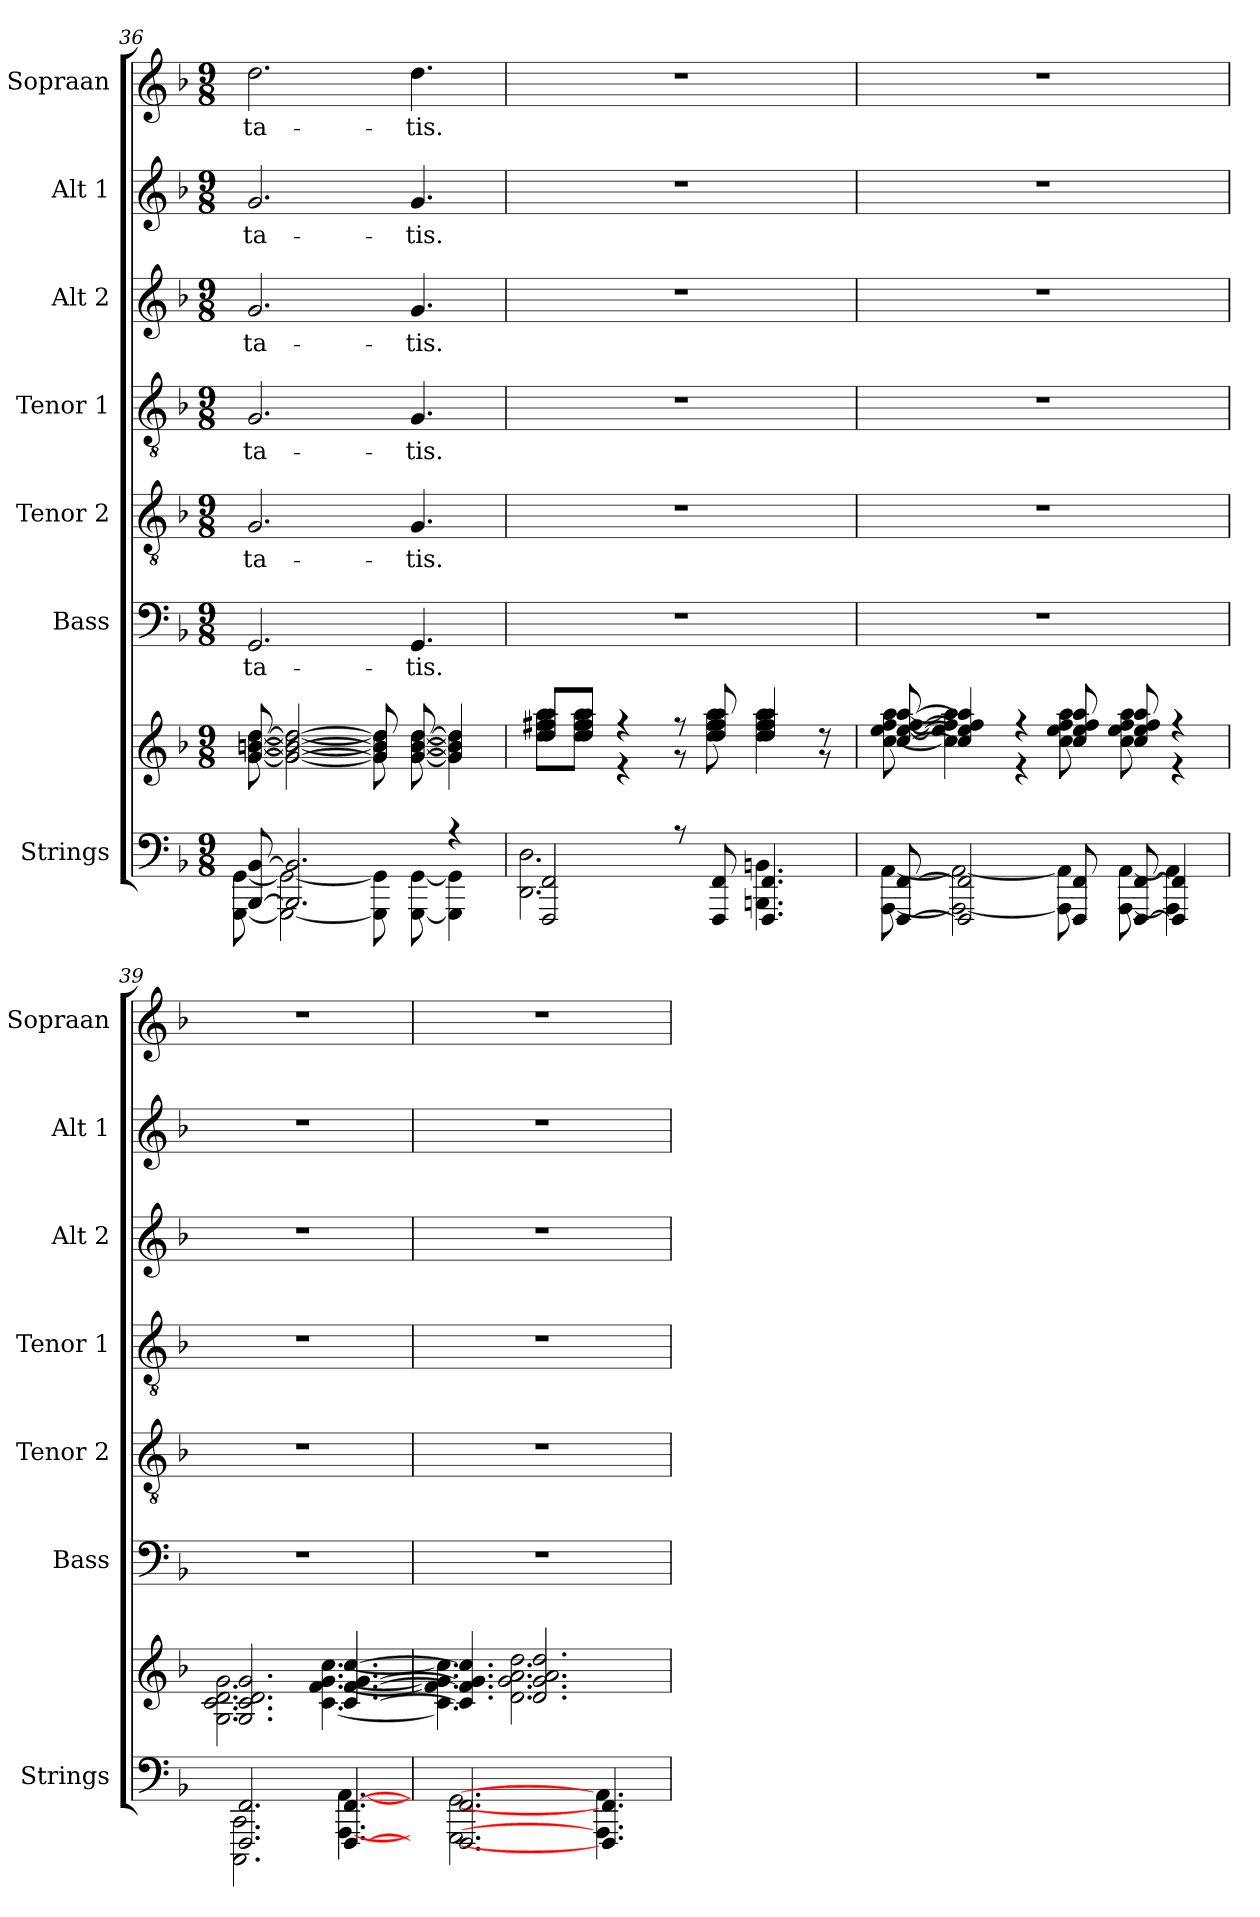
**kern	**kern	**kern	**text	**kern	**text	**kern	**text	**kern	**text	**kern	**text	**kern	**text
*part7	*part7	*part6	*part6	*part5	*part5	*part4	*part4	*part3	*part3	*part2	*part2	*part1	*part1
*staff8	*staff7	*staff6	*staff6	*staff5	*staff5	*staff4	*staff4	*staff3	*staff3	*staff2	*staff2	*staff1	*staff1
*I"Strings	*	*I"Bass	*	*I"Tenor 2	*	*I"Tenor 1	*	*I"Alt 2	*	*I"Alt 1	*	*I"Sopraan	*
*I'Strings	*	*I'Bass	*	*I'Tenor 2	*	*I'Tenor 1	*	*I'Alt 2	*	*I'Alt 1	*	*I'Sopraan	*
*clefF4	*clefG2	*clefF4	*	*clefGv2	*	*clefGv2	*	*clefG2	*	*clefG2	*	*clefG2	*
*k[b-]	*k[b-]	*k[b-]	*	*k[b-]	*	*k[b-]	*	*k[b-]	*	*k[b-]	*	*k[b-]	*
*F:	*F:	*F:	*	*F:	*	*F:	*	*F:	*	*F:	*	*F:	*
*M9/8	*M9/8	*M9/8	*	*M9/8	*	*M9/8	*	*M9/8	*	*M9/8	*	*M9/8	*
=36	=36	=36	=36	=36	=36	=36	=36	=36	=36	=36	=36	=36	=36
*^	*^	*	*	*	*	*	*	*	*	*	*	*	*
!	!	!	!	!	!LO:LY:b	!	!LO:LY:b	!	!LO:LY:b	!	!LO:LY:b	!	!LO:LY:b	!	!LO:LY:b
[8BBB-/ [8BB-/	[8GGG\ [8GG\	[8g/ [8bn/ [8dd/	[8g\ [8bn\ [8dd\	2.GG	-ta-	2.G	-ta-	2.G	-ta-	2.g	-ta-	2.g	-ta-	2.dd	-ta-
2.BBB-/] 2.BB-/]	2GGG\_ 2GG\_	2g/_ 2b/_ 2dd/_	2g\_ 2b\_ 2dd\_	.	.	.	.	.	.	.	.	.	.	.	.
.	8GGG\] 8GG\]	8g/] 8b/] 8dd/]	8g\] 8b\] 8dd\]	.	.	.	.	.	.	.	.	.	.	.	.
!	!	!	!	!	!LO:LY:b	!	!LO:LY:b	!	!LO:LY:b	!	!LO:LY:b	!	!LO:LY:b	!	!LO:LY:b
.	[8GGG\ [8GG\	[8g/ [8b/ [8dd/	[8g\ [8b\ [8dd\	4.GG	-tis.	4.G	-tis.	4.G	-tis.	4.g	-tis.	4.g	-tis.	4.dd	-tis.
4r	4GGG\] 4GG\]	4g/] 4b/] 4dd/]	4g\] 4b\] 4dd\]	.	.	.	.	.	.	.	.	.	.	.	.
=37	=37	=37	=37	=37	=37	=37	=37	=37	=37	=37	=37	=37	=37	=37	=37
!	!	!	!	!LO:N:vis=1	!	!LO:N:vis=1	!	!LO:N:vis=1	!	!LO:N:vis=1	!	!LO:N:vis=1	!	!LO:N:vis=1	!
2FFF/ 2FF/	2.DD\ 2.D\	8dd/ 8ff#X/ 8aa/L	8dd\ 8ff#X\ 8aa\L	8%9r	.	8%9r	.	8%9r	.	8%9r	.	8%9r	.	8%9r	.
.	.	8dd/ 8ff#/ 8aa/J	8dd\ 8ff#\ 8aa\J	.	.	.	.	.	.	.	.	.	.	.	.
.	.	4r	4r	.	.	.	.	.	.	.	.	.	.	.	.
8r	.	8r	8r	.	.	.	.	.	.	.	.	.	.	.	.
8FFF/ 8FF/	.	8dd/ 8ff#/ 8aa/	8dd\ 8ff#\ 8aa\	.	.	.	.	.	.	.	.	.	.	.	.
4.FFF/ 4.FF/	4.BBBn\ 4.BBn\	4dd/ 4ff#/ 4aa/	4dd\ 4ff#\ 4aa\	.	.	.	.	.	.	.	.	.	.	.	.
.	.	8r	8r	.	.	.	.	.	.	.	.	.	.	.	.
=38	=38	=38	=38	=38	=38	=38	=38	=38	=38	=38	=38	=38	=38	=38	=38
!	!	!	!	!LO:N:vis=1	!	!LO:N:vis=1	!	!LO:N:vis=1	!	!LO:N:vis=1	!	!LO:N:vis=1	!	!LO:N:vis=1	!
[8FFF/ [8FF/	[8AAA\ [8AA\	[8cc/ [8ee/ [8ff/ [8aa/	[8cc\ [8ee\ [8ff\ [8aa\	8%9r	.	8%9r	.	8%9r	.	8%9r	.	8%9r	.	8%9r	.
2FFF/] 2FF/]	2AAA\_ 2AA\_	4cc/] 4ee/] 4ff/] 4aa/]	4cc\] 4ee\] 4ff\] 4aa\]	.	.	.	.	.	.	.	.	.	.	.	.
.	.	4r	4r	.	.	.	.	.	.	.	.	.	.	.	.
8FFF/ 8FF/	8AAA\] 8AA\]	8cc/ 8ee/ 8ff/ 8aa/	8cc\ 8ee\ 8ff\ 8aa\	.	.	.	.	.	.	.	.	.	.	.	.
[8FFF/ [8FF/	[8AAA\ [8AA\	8cc/ 8ee/ 8ff/ 8aa/	8cc\ 8ee\ 8ff\ 8aa\	.	.	.	.	.	.	.	.	.	.	.	.
4FFF/] 4FF/]	4AAA\] 4AA\]	4r	4r	.	.	.	.	.	.	.	.	.	.	.	.
=39	=39	=39	=39	=39	=39	=39	=39	=39	=39	=39	=39	=39	=39	=39	=39
!	!	!	!	!LO:N:vis=1	!	!LO:N:vis=1	!	!LO:N:vis=1	!	!LO:N:vis=1	!	!LO:N:vis=1	!	!LO:N:vis=1	!
2.FFF/ 2.FF/	2.CCC\ 2.CC\	2.G/ 2.c/ 2.d/ 2.g/	2.G\ 2.c\ 2.d\ 2.g\	8%9r	.	8%9r	.	8%9r	.	8%9r	.	8%9r	.	8%9r	.
[4.FFF/ [4.FF/	[4.AAA\ [4.AA\	[4.c/ [4.f/ [4.g/ [4.cc/	[4.c\ [4.f\ [4.g\ [4.cc\	.	.	.	.	.	.	.	.	.	.	.	.
=40	=40	=40	=40	=40	=40	=40	=40	=40	=40	=40	=40	=40	=40	=40	=40
!	!	!	!	!LO:N:vis=1	!	!LO:N:vis=1	!	!LO:N:vis=1	!	!LO:N:vis=1	!	!LO:N:vis=1	!	!LO:N:vis=1	!
2.FFF/ 2.FF/	2.GGG\ 2.GG\	4.c/] 4.f/] 4.g/] 4.cc/]	4.c\] 4.f\] 4.g\] 4.cc\]	8%9r	.	8%9r	.	8%9r	.	8%9r	.	8%9r	.	8%9r	.
.	.	2.d/ 2.g/ 2.a/ 2.dd/	2.d\ 2.g\ 2.a\ 2.dd\	.	.	.	.	.	.	.	.	.	.	.	.
4.FFF/] 4.FF/]	4.AAA\] 4.AA\]	.	.	.	.	.	.	.	.	.	.	.	.	.	.
*v	*v	*	*	*	*	*	*	*	*	*	*	*	*	*	*
*	*v	*v	*	*	*	*	*	*	*	*	*	*	*	*
=	=	=	=	=	=	=	=	=	=	=	=	=	=
*-	*-	*-	*-	*-	*-	*-	*-	*-	*-	*-	*-	*-	*-
